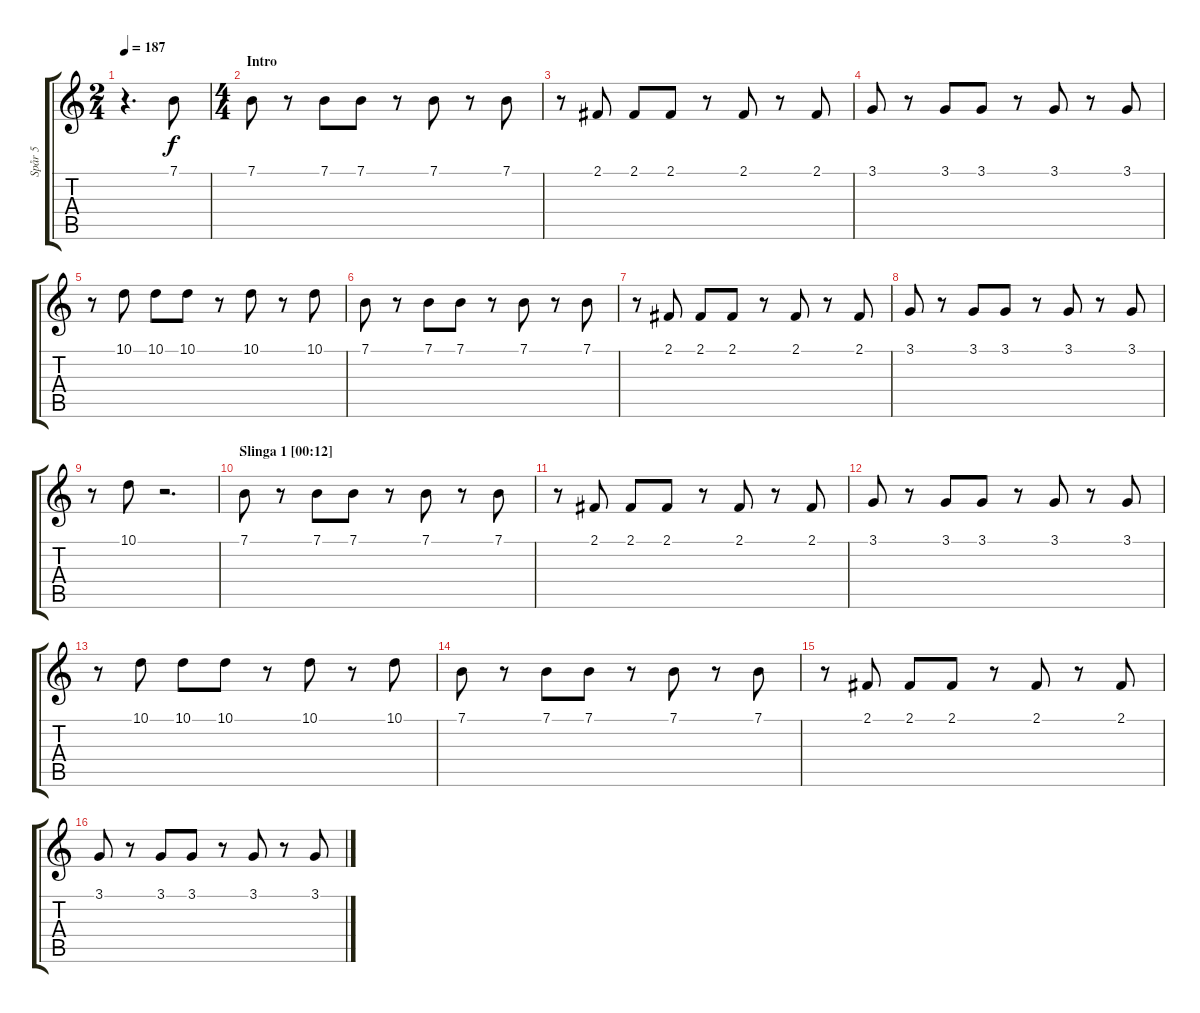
\track ("Spår 5" "Spår 5") {instrument lead8bassandlead}
\staff {score tabs}
\tuning (E4 B3 G3 D3 A2 E2) {hide}
\ts (2 4)
\tempo 187
\clef g2
\ks c
r.4{d dy f instrument lead8bassandlead} 7.1.8 |
\ts (4 4)
\section ("" "Intro")
7.1.8 r.8 7.1.8 7.1.8 r.8 7.1.8 r.8 7.1.8 |
r.8 2.1.8 2.1.8 2.1.8 r.8 2.1.8 r.8 2.1.8 |
3.1.8 r.8 3.1.8 3.1.8 r.8 3.1.8 r.8 3.1.8 |
r.8 10.1.8 10.1.8 10.1.8 r.8 10.1.8 r.8 10.1.8 |
\section ("" "")
7.1.8 r.8 7.1.8 7.1.8 r.8 7.1.8 r.8 7.1.8 |
r.8 2.1.8 2.1.8 2.1.8 r.8 2.1.8 r.8 2.1.8 |
3.1.8 r.8 3.1.8 3.1.8 r.8 3.1.8 r.8 3.1.8 |
r.8 10.1.8 r.2{d} |
\section ("" "Slinga 1 [00:12]")
7.1.8{volume 8} r.8 7.1.8 7.1.8 r.8 7.1.8 r.8 7.1.8 |
r.8 2.1.8 2.1.8 2.1.8 r.8 2.1.8 r.8 2.1.8 |
3.1.8 r.8 3.1.8 3.1.8 r.8 3.1.8 r.8 3.1.8 |
r.8 10.1.8 10.1.8 10.1.8 r.8 10.1.8 r.8 10.1.8 |
\section ("" "")
7.1.8 r.8 7.1.8 7.1.8 r.8 7.1.8 r.8 7.1.8 |
r.8 2.1.8 2.1.8 2.1.8 r.8 2.1.8 r.8 2.1.8 |
3.1.8 r.8 3.1.8 3.1.8 r.8 3.1.8 r.8 3.1.8
